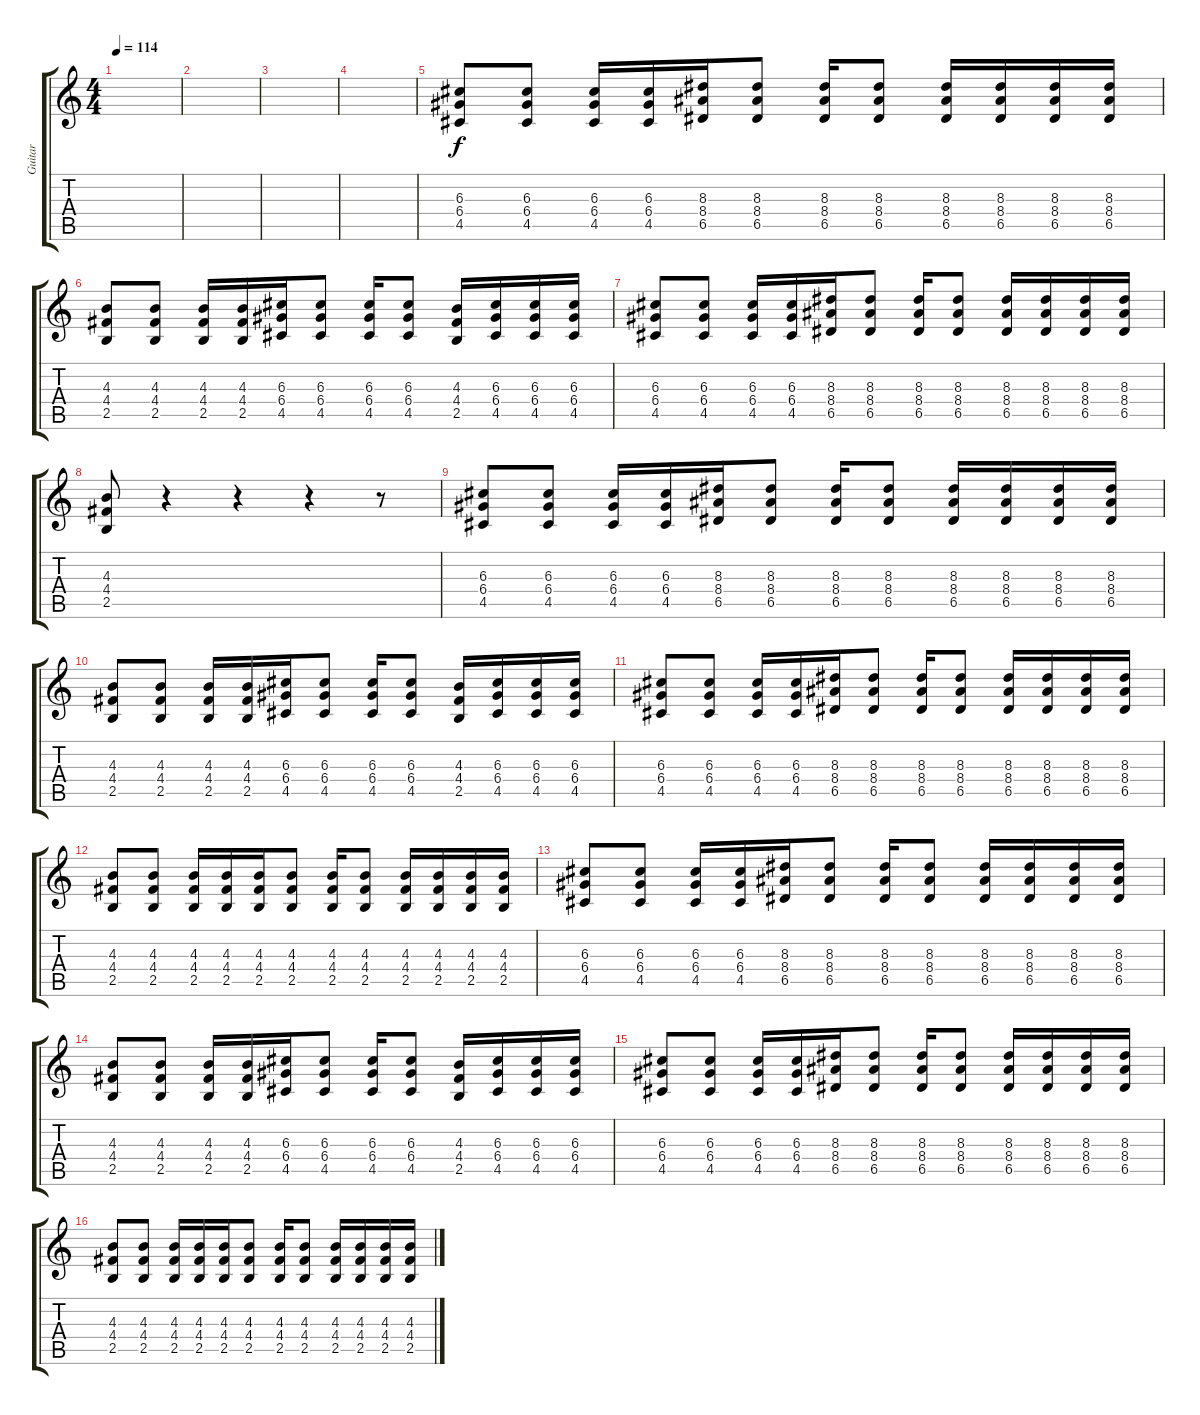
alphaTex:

\track ("Guitar" "Guitar") {instrument distortionguitar}
\staff {score tabs}
\tuning (E4 B3 G3 D3 A2 E2) {hide}
\ts (4 4)
\tempo 114
\clef g2
\ks c
|
|
|
|
(6.3 6.4 4.5).8 (6.3 6.4 4.5).8 (6.3 6.4 4.5).16 (6.3 6.4 4.5).16 (8.3 8.4 6.5).16 (8.3 8.4 6.5).8 (8.3 8.4 6.5).16 (8.3 8.4 6.5).8 (8.3 8.4 6.5).16 (8.3 8.4 6.5).16 (8.3 8.4 6.5).16 (8.3 8.4 6.5).16 |
(4.3 4.4 2.5).8 (4.3 4.4 2.5).8 (4.3 4.4 2.5).16 (4.3 4.4 2.5).16 (6.3 6.4 4.5).16 (6.3 6.4 4.5).8 (6.3 6.4 4.5).16 (6.3 6.4 4.5).8 (4.3 4.4 2.5).16 (6.3 6.4 4.5).16 (6.3 6.4 4.5).16 (6.3 6.4 4.5).16 |
(6.3 6.4 4.5).8 (6.3 6.4 4.5).8 (6.3 6.4 4.5).16 (6.3 6.4 4.5).16 (8.3 8.4 6.5).16 (8.3 8.4 6.5).8 (8.3 8.4 6.5).16 (8.3 8.4 6.5).8 (8.3 8.4 6.5).16 (8.3 8.4 6.5).16 (8.3 8.4 6.5).16 (8.3 8.4 6.5).16 |
(4.3 4.4 2.5).8 r.4 r.4 r.4 r.8 |
(6.3 6.4 4.5).8 (6.3 6.4 4.5).8 (6.3 6.4 4.5).16 (6.3 6.4 4.5).16 (8.3 8.4 6.5).16 (8.3 8.4 6.5).8 (8.3 8.4 6.5).16 (8.3 8.4 6.5).8 (8.3 8.4 6.5).16 (8.3 8.4 6.5).16 (8.3 8.4 6.5).16 (8.3 8.4 6.5).16 |
(4.3 4.4 2.5).8 (4.3 4.4 2.5).8 (4.3 4.4 2.5).16 (4.3 4.4 2.5).16 (6.3 6.4 4.5).16 (6.3 6.4 4.5).8 (6.3 6.4 4.5).16 (6.3 6.4 4.5).8 (4.3 4.4 2.5).16 (6.3 6.4 4.5).16 (6.3 6.4 4.5).16 (6.3 6.4 4.5).16 |
(6.3 6.4 4.5).8 (6.3 6.4 4.5).8 (6.3 6.4 4.5).16 (6.3 6.4 4.5).16 (8.3 8.4 6.5).16 (8.3 8.4 6.5).8 (8.3 8.4 6.5).16 (8.3 8.4 6.5).8 (8.3 8.4 6.5).16 (8.3 8.4 6.5).16 (8.3 8.4 6.5).16 (8.3 8.4 6.5).16 |
(4.3 4.4 2.5).8 (4.3 4.4 2.5).8 (4.3 4.4 2.5).16 (4.3 4.4 2.5).16 (4.3 4.4 2.5).16 (4.3 4.4 2.5).8 (4.3 4.4 2.5).16 (4.3 4.4 2.5).8 (4.3 4.4 2.5).16 (4.3 4.4 2.5).16 (4.3 4.4 2.5).16 (4.3 4.4 2.5).16 |
(6.3 6.4 4.5).8 (6.3 6.4 4.5).8 (6.3 6.4 4.5).16 (6.3 6.4 4.5).16 (8.3 8.4 6.5).16 (8.3 8.4 6.5).8 (8.3 8.4 6.5).16 (8.3 8.4 6.5).8 (8.3 8.4 6.5).16 (8.3 8.4 6.5).16 (8.3 8.4 6.5).16 (8.3 8.4 6.5).16 |
(4.3 4.4 2.5).8 (4.3 4.4 2.5).8 (4.3 4.4 2.5).16 (4.3 4.4 2.5).16 (6.3 6.4 4.5).16 (6.3 6.4 4.5).8 (6.3 6.4 4.5).16 (6.3 6.4 4.5).8 (4.3 4.4 2.5).16 (6.3 6.4 4.5).16 (6.3 6.4 4.5).16 (6.3 6.4 4.5).16 |
(6.3 6.4 4.5).8 (6.3 6.4 4.5).8 (6.3 6.4 4.5).16 (6.3 6.4 4.5).16 (8.3 8.4 6.5).16 (8.3 8.4 6.5).8 (8.3 8.4 6.5).16 (8.3 8.4 6.5).8 (8.3 8.4 6.5).16 (8.3 8.4 6.5).16 (8.3 8.4 6.5).16 (8.3 8.4 6.5).16 |
(4.3 4.4 2.5).8 (4.3 4.4 2.5).8 (4.3 4.4 2.5).16 (4.3 4.4 2.5).16 (4.3 4.4 2.5).16 (4.3 4.4 2.5).8 (4.3 4.4 2.5).16 (4.3 4.4 2.5).8 (4.3 4.4 2.5).16 (4.3 4.4 2.5).16 (4.3 4.4 2.5).16 (4.3 4.4 2.5).16
